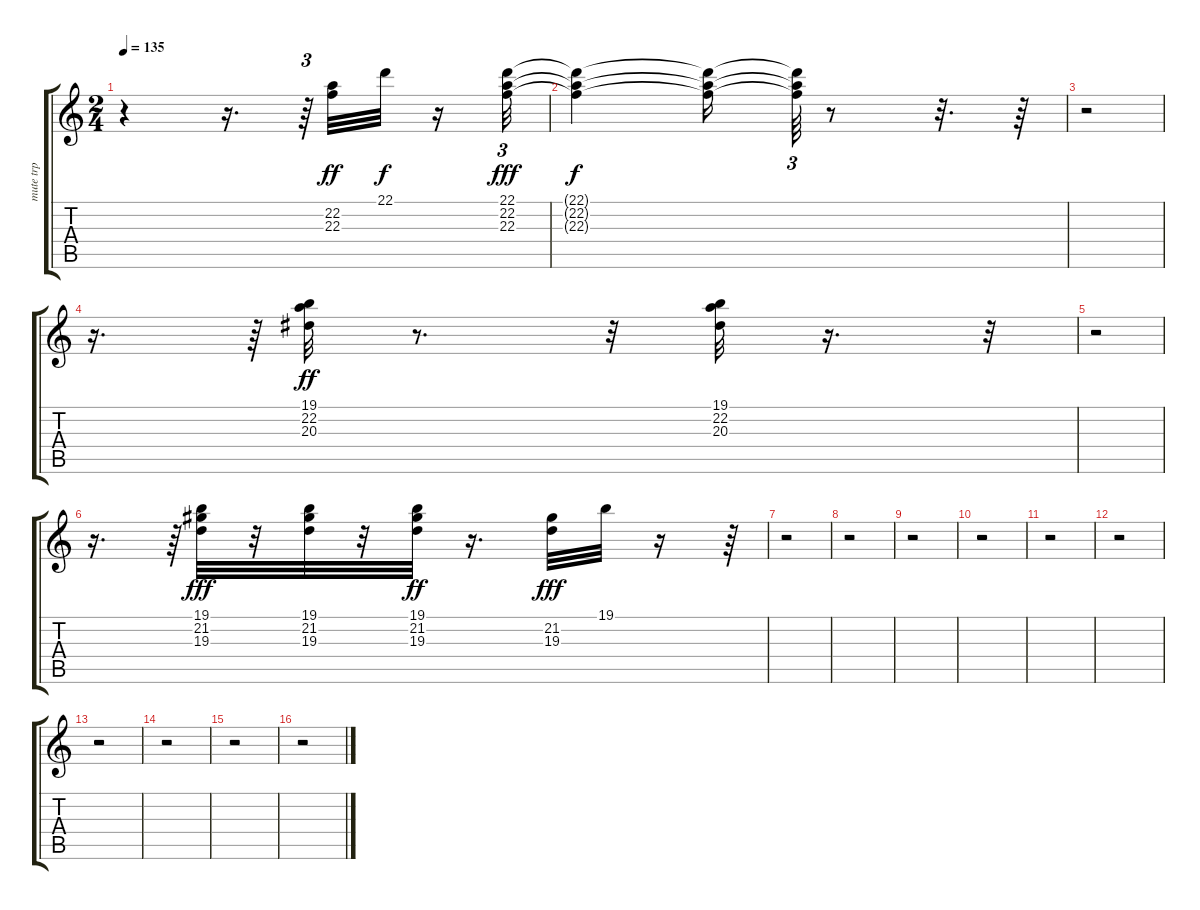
\track ("mute trp" "mute trp") {instrument mutedtrumpet}
\staff {score tabs}
\tuning (E4 B3 G3 D3 A2 E2) {hide}
\ts (2 4)
\tempo 135
\clef g2
\ks c
r.4{dy f} r.16{d} r.64{tu (3 2)} (22.2 22.3).32{dy ff} 22.1.32{dy f} r.16 (22.1 22.2 22.3).32{tu (3 2) dy fff} |
(22.1{t} 22.2{t} 22.3{t}).4{dy f} (22.1{t} 22.2{t} 22.3{t}).16 (22.1{t} 22.2{t} 22.3{t}).64{tu (3 2)} r.8 r.32{d} r.64 |
r.2 |
r.16{d} r.64{tu (3 2)} (19.1 22.2 20.3).32{dy ff} r.8{d} r.32 (19.1 22.2 20.3).32 r.16{d} r.32{tu (3 2)} |
r.2 |
r.16{d} r.64{tu (3 2)} (19.1 21.2 19.3).32{dy fff} r.32 (19.1 21.2 19.3).32 r.32 (19.1 21.2 19.3).32{dy ff} r.16{d} (21.2 19.3).32{dy fff} 19.1.32 r.16 r.64 |
r.2 |
r.2 |
r.2 |
r.2 |
r.2 |
r.2 |
r.2 |
r.2 |
r.2 |
r.2
